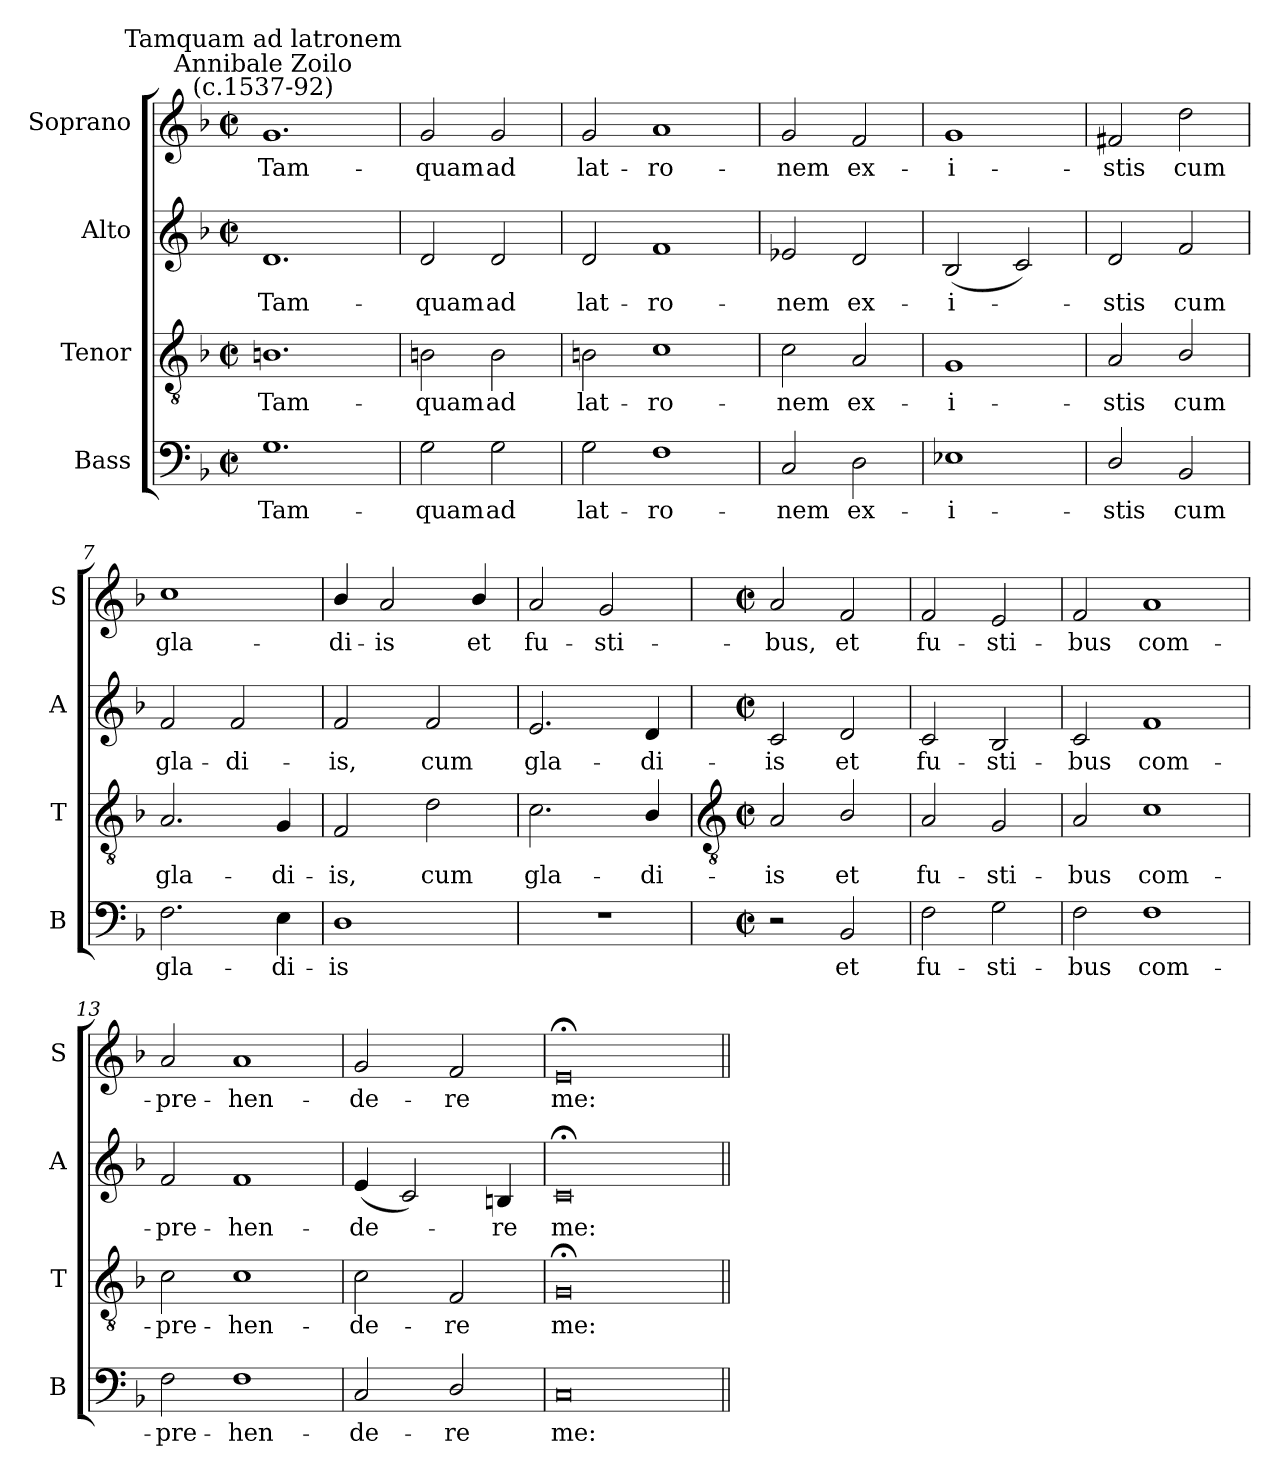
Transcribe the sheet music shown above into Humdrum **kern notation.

**kern	**text	**kern	**text	**kern	**text	**kern	**text
*part4	*part4	*part3	*part3	*part2	*part2	*part1	*part1
*staff4	*staff4	*staff3	*staff3	*staff2	*staff2	*staff1	*staff1
*I"Bass	*	*I"Tenor	*	*I"Alto	*	*I"Soprano	*
*I'B	*	*I'T	*	*I'A	*	*I'S	*
*clefF4	*	*clefGv2	*	*clefG2	*	*clefG2	*
*k[b-]	*	*k[b-]	*	*k[b-]	*	*k[b-]	*
*F:	*	*F:	*	*F:	*	*F:	*
*M2/2	*	*M2/2	*	*M2/2	*	*M2/2	*
*met(c|)	*	*met(c|)	*	*met(c|)	*	*met(c|)	*
=1	=1	=1	=1	=1	=1	=1	=1
!	!	!	!	!	!	!LO:TX:a:cj:t=Annibale Zoilo\n(c.1537-92)	!
!	!	!	!	!	!	!LO:TX:a:cj:t=Tamquam ad latronem	!
!	!LO:LY:b	!	!LO:LY:b	!	!LO:LY:b	!	!LO:LY:b
1.G	Tam-	1.Bn	Tam-	1.d	Tam-	1.g	Tam-
=2	=2	=2	=2	=2	=2	=2	=2
!	!LO:LY:b	!	!LO:LY:b	!	!LO:LY:b	!	!LO:LY:b
2G	-quam	2Bn	-quam	2d	-quam	2g	-quam
!	!LO:LY:b	!	!LO:LY:b	!	!LO:LY:b	!	!LO:LY:b
2G	ad	2B	ad	2d	ad	2g	ad
=3	=3	=3	=3	=3	=3	=3	=3
!	!LO:LY:b	!	!LO:LY:b	!	!LO:LY:b	!	!LO:LY:b
2G	lat-	2Bn	lat-	2d	lat-	2g	lat-
!	!LO:LY:b	!	!LO:LY:b	!	!LO:LY:b	!	!LO:LY:b
1F	-ro-	1c	-ro-	1f	-ro-	1a	-ro-
=4	=4	=4	=4	=4	=4	=4	=4
!	!LO:LY:b	!	!LO:LY:b	!	!LO:LY:b	!	!LO:LY:b
2C	-nem	2c	-nem	2e-X	-nem	2g	-nem
!	!LO:LY:b	!	!LO:LY:b	!	!LO:LY:b	!	!LO:LY:b
2D	ex-	2A	ex-	2d	ex-	2f	ex-
=5	=5	=5	=5	=5	=5	=5	=5
!	!LO:LY:b	!	!LO:LY:b	!	!LO:LY:b	!	!LO:LY:b
1E-X	-i-	1G	-i-	(<2B-	-i-	1g	-i-
.	.	.	.	2c)	.	.	.
=6	=6	=6	=6	=6	=6	=6	=6
!	!LO:LY:b	!	!LO:LY:b	!	!LO:LY:b	!	!LO:LY:b
2D/	-stis	2A	-stis	2d	stis	2f#X	-stis
!	!LO:LY:b	!	!LO:LY:b	!	!LO:LY:b	!	!LO:LY:b
2BB-	cum	2B-/	cum	2f	cum	2dd	cum
=7	=7	=7	=7	=7	=7	=7	=7
!	!LO:LY:b	!	!LO:LY:b	!	!LO:LY:b	!	!LO:LY:b
2.F	gla-	2.A	gla-	2f	gla-	1cc	gla-
!	!	!	!	!	!LO:LY:b	!	!
.	.	.	.	2f	-di-	.	.
!	!LO:LY:b	!	!LO:LY:b	!	!	!	!
4E	-di-	4G	-di-	.	.	.	.
=8	=8	=8	=8	=8	=8	=8	=8
!	!LO:LY:b	!	!LO:LY:b	!	!LO:LY:b	!	!LO:LY:b
1D	-is	2F	-is,	2f	-is,	4b-/	-di-
!	!	!	!	!	!	!	!LO:LY:b
.	.	.	.	.	.	2a	-is
!	!	!	!LO:LY:b	!	!LO:LY:b	!	!
.	.	2d	cum	2f	cum	.	.
!	!	!	!	!	!	!	!LO:LY:b
.	.	.	.	.	.	4b-/	et
=9	=9	=9	=9	=9	=9	=9	=9
!	!	!	!LO:LY:b	!	!LO:LY:b	!	!LO:LY:b
1r	.	2.c	gla-	2.e	gla-	2a	fu-
!	!	!	!	!	!	!	!LO:LY:b
.	.	.	.	.	.	2g	-sti-
!	!	!	!LO:LY:b	!	!LO:LY:b	!	!
.	.	4B-/	-di-	4d	-di-	.	.
!!LO:LB:g=z
=10	=10	=10	=10	=10	=10	=10	=10
*	*	*clefGv2	*	*	*	*	*
*M2/2	*	*M2/2	*	*M2/2	*	*M2/2	*
*met(c|)	*	*met(c|)	*	*met(c|)	*	*met(c|)	*
!	!	!	!LO:LY:b	!	!LO:LY:b	!	!LO:LY:b
2r	.	2A	-is	2c	-is	2a	-bus,
!	!LO:LY:b	!	!LO:LY:b	!	!LO:LY:b	!	!LO:LY:b
2BB-	et	2B-/	et	2d	et	2f	et
=11	=11	=11	=11	=11	=11	=11	=11
!	!LO:LY:b	!	!LO:LY:b	!	!LO:LY:b	!	!LO:LY:b
2F	fu-	2A	fu-	2c	fu-	2f	fu-
!	!LO:LY:b	!	!LO:LY:b	!	!LO:LY:b	!	!LO:LY:b
2G	-sti-	2G	-sti-	2B-	-sti-	2e	-sti-
=12	=12	=12	=12	=12	=12	=12	=12
!	!LO:LY:b	!	!LO:LY:b	!	!LO:LY:b	!	!LO:LY:b
2F	-bus	2A	-bus	2c	-bus	2f	-bus
!	!LO:LY:b	!	!LO:LY:b	!	!LO:LY:b	!	!LO:LY:b
1F	com-	1c	com-	1f	com-	1a	com-
=13	=13	=13	=13	=13	=13	=13	=13
!	!LO:LY:b	!	!LO:LY:b	!	!LO:LY:b	!	!LO:LY:b
2F	-pre-	2c	-pre-	2f	-pre-	2a	-pre-
!	!LO:LY:b	!	!LO:LY:b	!	!LO:LY:b	!	!LO:LY:b
1F	-hen-	1c	-hen-	1f	-hen-	1a	-hen-
=14	=14	=14	=14	=14	=14	=14	=14
!	!LO:LY:b	!	!LO:LY:b	!	!LO:LY:b	!	!LO:LY:b
2C	-de-	2c	-de-	(<4e	-de-	2g	-de-
.	.	.	.	2c)	.	.	.
!	!LO:LY:b	!	!LO:LY:b	!	!	!	!LO:LY:b
2D/	-re	2F	-re	.	.	2f	-re
!	!	!	!	!	!LO:LY:b	!	!
.	.	.	.	4Bn	re	.	.
=15	=15	=15	=15	=15	=15	=15	=15
!	!LO:LY:b	!	!LO:LY:b	!	!LO:LY:b	!	!LO:LY:b
0C	me:	0G;<	me:	0c;<	me:	0e;<	me:
=||	=||	=||	=||	=||	=||	=||	=||
*-	*-	*-	*-	*-	*-	*-	*-
